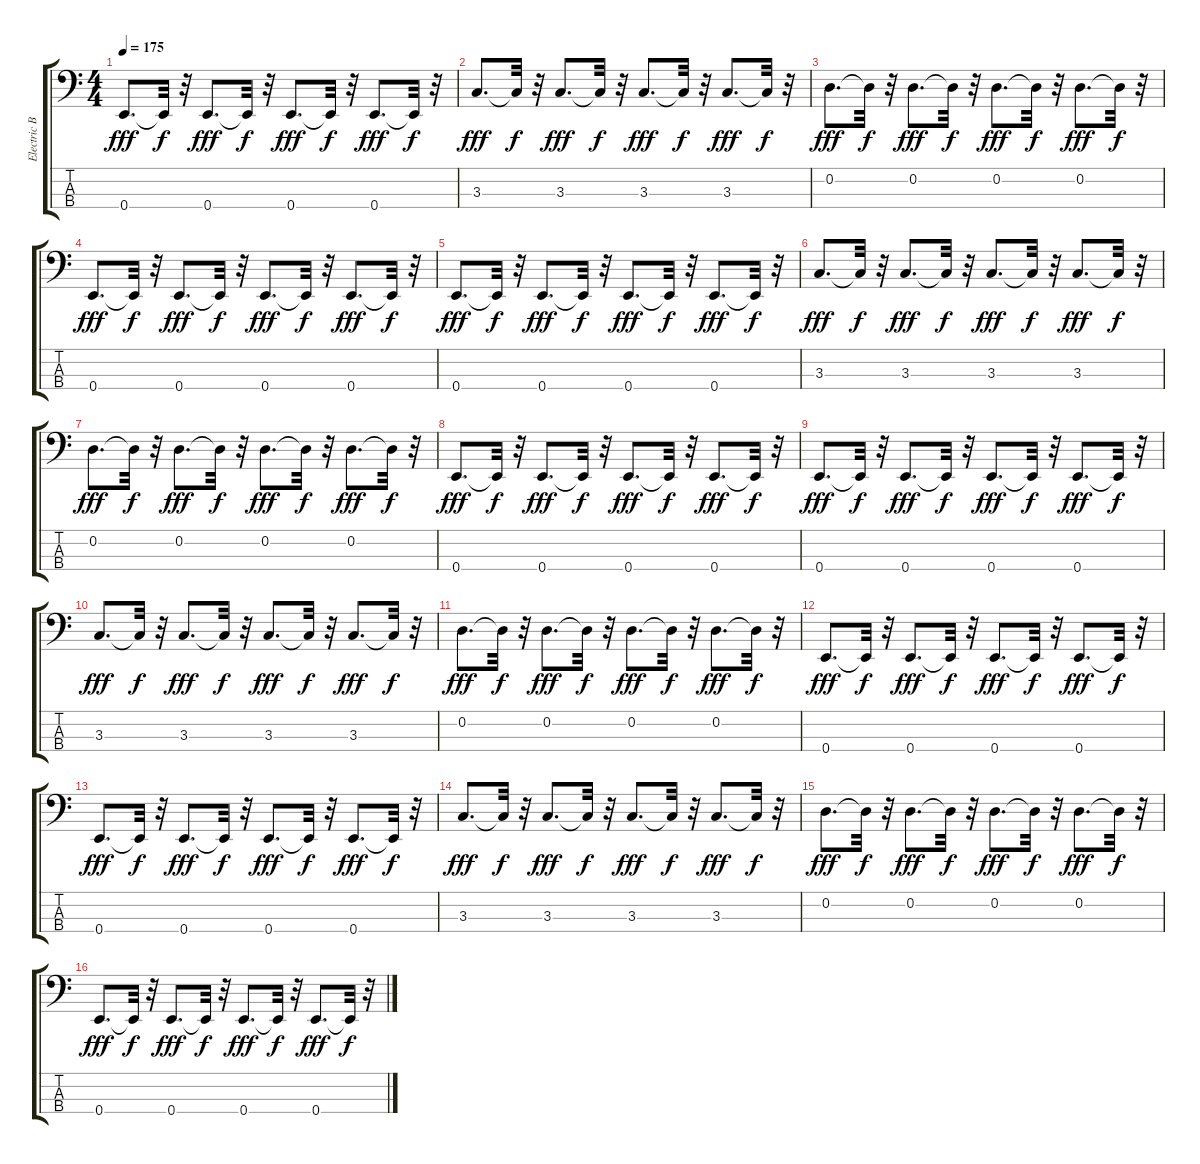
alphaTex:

\track ("Electric Bass" "Electric B") {instrument electricbassfinger}
\staff {score tabs}
\tuning (G2 D2 A1 E1) {hide}
\ts (4 4)
\tempo 175
\clef f4
\ks c
0.4.8{d dy fff} 0.4{t}.32{dy f} r.32 0.4.8{d dy fff} 0.4{t}.32{dy f} r.32 0.4.8{d dy fff} 0.4{t}.32{dy f} r.32 0.4.8{d dy fff} 0.4{t}.32{dy f} r.32 |
3.3.8{d dy fff} 3.3{t}.32{dy f} r.32 3.3.8{d dy fff} 3.3{t}.32{dy f} r.32 3.3.8{d dy fff} 3.3{t}.32{dy f} r.32 3.3.8{d dy fff} 3.3{t}.32{dy f} r.32 |
0.2.8{d dy fff} 0.2{t}.32{dy f} r.32 0.2.8{d dy fff} 0.2{t}.32{dy f} r.32 0.2.8{d dy fff} 0.2{t}.32{dy f} r.32 0.2.8{d dy fff} 0.2{t}.32{dy f} r.32 |
0.4.8{d dy fff} 0.4{t}.32{dy f} r.32 0.4.8{d dy fff} 0.4{t}.32{dy f} r.32 0.4.8{d dy fff} 0.4{t}.32{dy f} r.32 0.4.8{d dy fff} 0.4{t}.32{dy f} r.32 |
0.4.8{d dy fff} 0.4{t}.32{dy f} r.32 0.4.8{d dy fff} 0.4{t}.32{dy f} r.32 0.4.8{d dy fff} 0.4{t}.32{dy f} r.32 0.4.8{d dy fff} 0.4{t}.32{dy f} r.32 |
3.3.8{d dy fff} 3.3{t}.32{dy f} r.32 3.3.8{d dy fff} 3.3{t}.32{dy f} r.32 3.3.8{d dy fff} 3.3{t}.32{dy f} r.32 3.3.8{d dy fff} 3.3{t}.32{dy f} r.32 |
0.2.8{d dy fff} 0.2{t}.32{dy f} r.32 0.2.8{d dy fff} 0.2{t}.32{dy f} r.32 0.2.8{d dy fff} 0.2{t}.32{dy f} r.32 0.2.8{d dy fff} 0.2{t}.32{dy f} r.32 |
0.4.8{d dy fff} 0.4{t}.32{dy f} r.32 0.4.8{d dy fff} 0.4{t}.32{dy f} r.32 0.4.8{d dy fff} 0.4{t}.32{dy f} r.32 0.4.8{d dy fff} 0.4{t}.32{dy f} r.32 |
0.4.8{d dy fff} 0.4{t}.32{dy f} r.32 0.4.8{d dy fff} 0.4{t}.32{dy f} r.32 0.4.8{d dy fff} 0.4{t}.32{dy f} r.32 0.4.8{d dy fff} 0.4{t}.32{dy f} r.32 |
3.3.8{d dy fff} 3.3{t}.32{dy f} r.32 3.3.8{d dy fff} 3.3{t}.32{dy f} r.32 3.3.8{d dy fff} 3.3{t}.32{dy f} r.32 3.3.8{d dy fff} 3.3{t}.32{dy f} r.32 |
0.2.8{d dy fff} 0.2{t}.32{dy f} r.32 0.2.8{d dy fff} 0.2{t}.32{dy f} r.32 0.2.8{d dy fff} 0.2{t}.32{dy f} r.32 0.2.8{d dy fff} 0.2{t}.32{dy f} r.32 |
0.4.8{d dy fff} 0.4{t}.32{dy f} r.32 0.4.8{d dy fff} 0.4{t}.32{dy f} r.32 0.4.8{d dy fff} 0.4{t}.32{dy f} r.32 0.4.8{d dy fff} 0.4{t}.32{dy f} r.32 |
0.4.8{d dy fff} 0.4{t}.32{dy f} r.32 0.4.8{d dy fff} 0.4{t}.32{dy f} r.32 0.4.8{d dy fff} 0.4{t}.32{dy f} r.32 0.4.8{d dy fff} 0.4{t}.32{dy f} r.32 |
3.3.8{d dy fff} 3.3{t}.32{dy f} r.32 3.3.8{d dy fff} 3.3{t}.32{dy f} r.32 3.3.8{d dy fff} 3.3{t}.32{dy f} r.32 3.3.8{d dy fff} 3.3{t}.32{dy f} r.32 |
0.2.8{d dy fff} 0.2{t}.32{dy f} r.32 0.2.8{d dy fff} 0.2{t}.32{dy f} r.32 0.2.8{d dy fff} 0.2{t}.32{dy f} r.32 0.2.8{d dy fff} 0.2{t}.32{dy f} r.32 |
0.4.8{d dy fff} 0.4{t}.32{dy f} r.32 0.4.8{d dy fff} 0.4{t}.32{dy f} r.32 0.4.8{d dy fff} 0.4{t}.32{dy f} r.32 0.4.8{d dy fff} 0.4{t}.32{dy f} r.32
